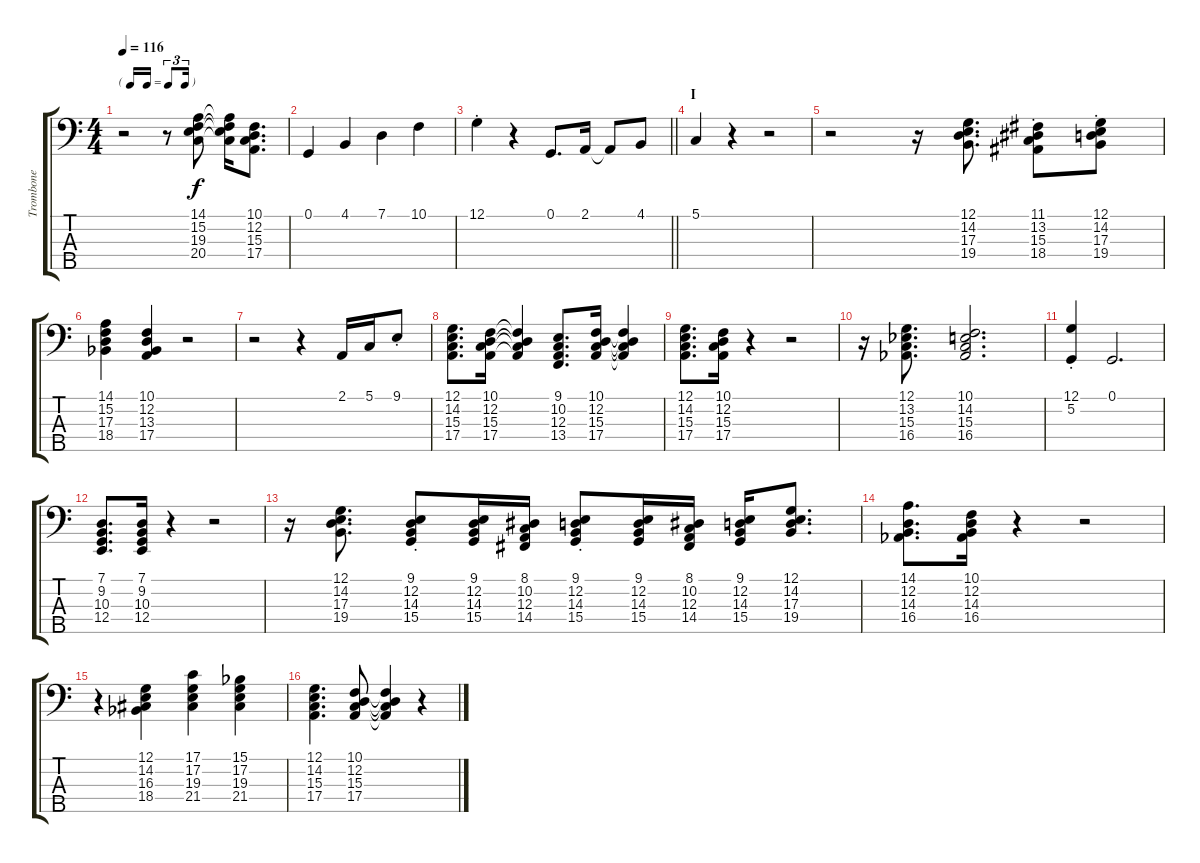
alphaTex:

\track ("Trombone" "Trombone") {instrument trombone}
\staff {score tabs}
\tuning (G2 D2 A1 E1 B0) {hide}
\ts (4 4)
\tf triplet16th
\tempo 116
\clef f4
\ks c
r.2{dy f} r.8 (14.1 15.2 19.3 20.4).8 (14.1{t} 15.2{t} 19.3{t} 20.4{t}).16 (10.1 12.2 15.3 17.4).8{d} |
0.1.4 4.1.4 7.1.4 10.1.4 |
\barLineRight lightlight
12.1{st}.4 r.4 0.1.8{d} 2.1.16 2.1{t}.8 4.1.8 |
\section ("" "I")
5.1.4 r.4 r.2 |
r.2 r.16 (12.1 14.2 17.3 19.4).8{d} (11.1{st} 13.2{st} 15.3{st} 18.4{st}).8 (12.1{st} 14.2{st} 17.3{st} 19.4{st}).8 |
(14.1 15.2 17.3 18.4{acc b}).4 (10.1 12.2 13.3{acc b} 17.4).4 r.2 |
r.2 r.4 2.1.16 5.1.16 9.1{st}.8 |
(12.1 14.2 15.3 17.4).8{d} (10.1 12.2 15.3 17.4).16 (10.1{t} 12.2{t} 15.3{t} 17.4{t}).4 (9.1 10.2 12.3 13.4).8{d} (10.1 12.2 15.3 17.4).16 (10.1{t} 12.2{t} 15.3{t} 17.4{t}).4 |
(12.1 14.2 15.3 17.4).8{d} (10.1 12.2 15.3 17.4).16 r.4 r.2 |
r.16 (12.1 13.2{acc b} 15.3 16.4{acc b}).8{d} (10.1 14.2 15.3 16.4{acc b}).2{d} |
(12.1{st} 5.2{st}).4 0.1.2{d} |
(7.1 9.2 10.3 12.4).8{d} (7.1 9.2 10.3 12.4).16 r.4 r.2 |
r.16 (12.1 14.2 17.3 19.4).8{d} (9.1{st} 12.2{st} 14.3{st} 15.4{st}).8 (9.1 12.2 14.3 15.4).16 (8.1 10.2 12.3 14.4).16 (9.1{st} 12.2{st} 14.3{st} 15.4{st}).8 (9.1 12.2 14.3 15.4).16 (8.1 10.2 12.3 14.4).16 (9.1 12.2 14.3 15.4).16 (12.1 14.2 17.3 19.4).8{d} |
(14.1 12.2 14.3 16.4{acc b}).8{d} (10.1 12.2 14.3 16.4{acc b}).16 r.4 r.2 |
r.4 (12.1 14.2 16.3 18.4{acc b}).4 (17.1 17.2 19.3 21.4).4 (15.1{acc b} 17.2 19.3 21.4).4 |
(12.1 14.2 15.3 17.4).4{d} (10.1 12.2 15.3 17.4).8 (10.1{t} 12.2{t} 15.3{t} 17.4{t}).4 r.4
